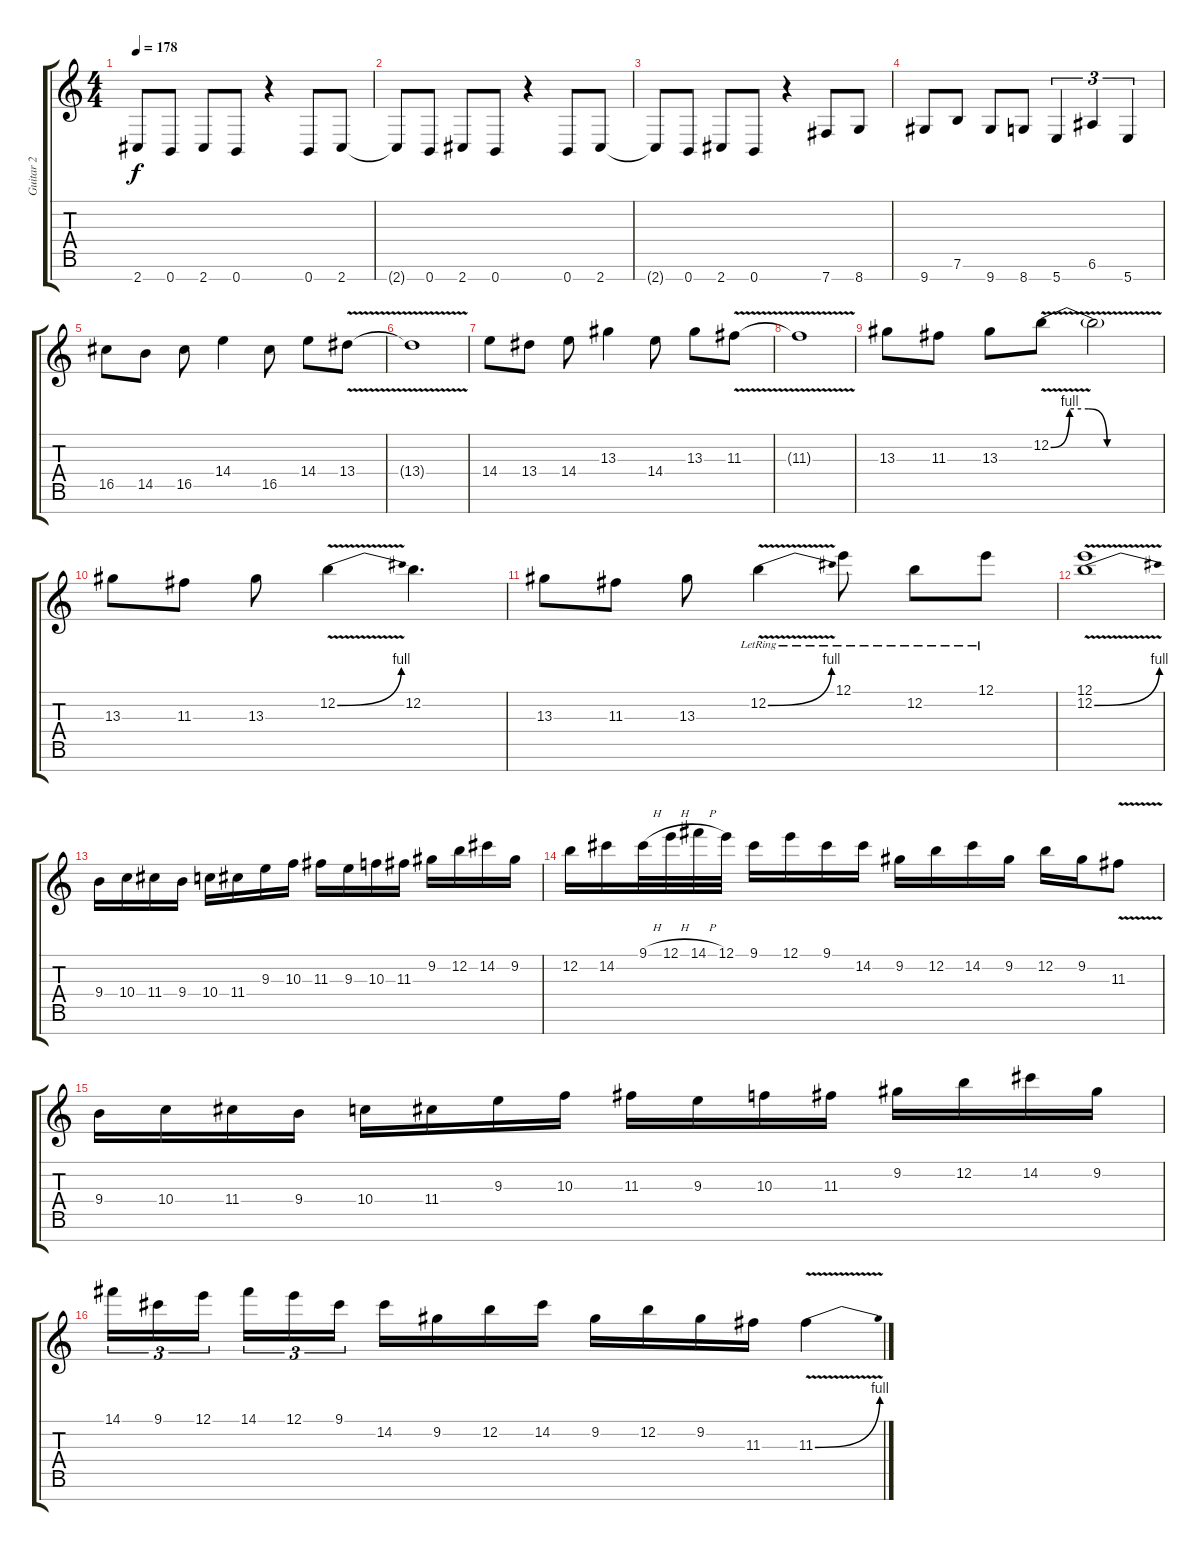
\track ("Guitar 2" "Guitar 2") {instrument distortionguitar}
\staff {score tabs}
\tuning (E4 B3 G3 D3 A2 E2 B1) {hide}
\ts (4 4)
\tempo 178
\clef g2
\ks c
2.7{t}.8{dy f} 0.7.8 2.7.8 0.7.8 r.4 0.7.8 2.7.8 |
2.7{t}.8 0.7.8 2.7.8 0.7.8 r.4 0.7.8 2.7.8 |
2.7{t}.8 0.7.8 2.7.8 0.7.8 r.4 7.7.8 8.7.8 |
9.7.8 7.6.8 9.7.8 8.7.8 5.7.4{tu (3 2)} 6.6.4{tu (3 2)} 5.7.4{tu (3 2)} |
16.5.8 14.5.8 16.5.8 14.4.4 16.5.8 14.4.8 13.4{v}.8 |
13.4{t}.1 |
14.4.8 13.4.8 14.4.8 13.3.4 14.4.8 13.3.8 11.3{v}.8 |
11.3{t}.1 |
13.3.8 11.3.8 13.3.8 12.2{be (custom 0 0 10 4 20 4 30 0 60 0) v}.8 12.2{t}.2 |
13.3.8 11.3.8 13.3.8 12.2{be (bend 0 0 60 4) v}.4 12.2.4{d} |
13.3.8 11.3.8 13.3.8 12.2{be (bend 0 0 60 4) v lr}.4 12.1{lr}.8 12.2{lr}.8 12.1{lr}.8 |
(12.1 12.2{be (bend 0 0 60 4) v}).1 |
9.4.16 10.4.16 11.4.16 9.4.16 10.4.16 11.4.16 9.3.16 10.3.16 11.3.16 9.3.16 10.3.16 11.3.16 9.2.16 12.2.16 14.2.16 9.2.16 |
12.2.16 14.2.16 9.1{h}.32 12.1{h}.32 14.1{h}.32 12.1.32 9.1.16 12.1.16 9.1.16 14.2.16 9.2.16 12.2.16 14.2.16 9.2.16 12.2.16 9.2.16 11.3{v}.8 |
9.4.16 10.4.16 11.4.16 9.4.16 10.4.16 11.4.16 9.3.16 10.3.16 11.3.16 9.3.16 10.3.16 11.3.16 9.2.16 12.2.16 14.2.16 9.2.16 |
14.1.16{tu (3 2)} 9.1.16{tu (3 2)} 12.1.16{tu (3 2) beam splitsecondary} 14.1.16{tu (3 2)} 12.1.16{tu (3 2)} 9.1.16{tu (3 2)} 14.2.16 9.2.16 12.2.16 14.2.16 9.2.16 12.2.16 9.2.16 11.3.16 11.3{be (bend 0 0 60 4) v}.4
